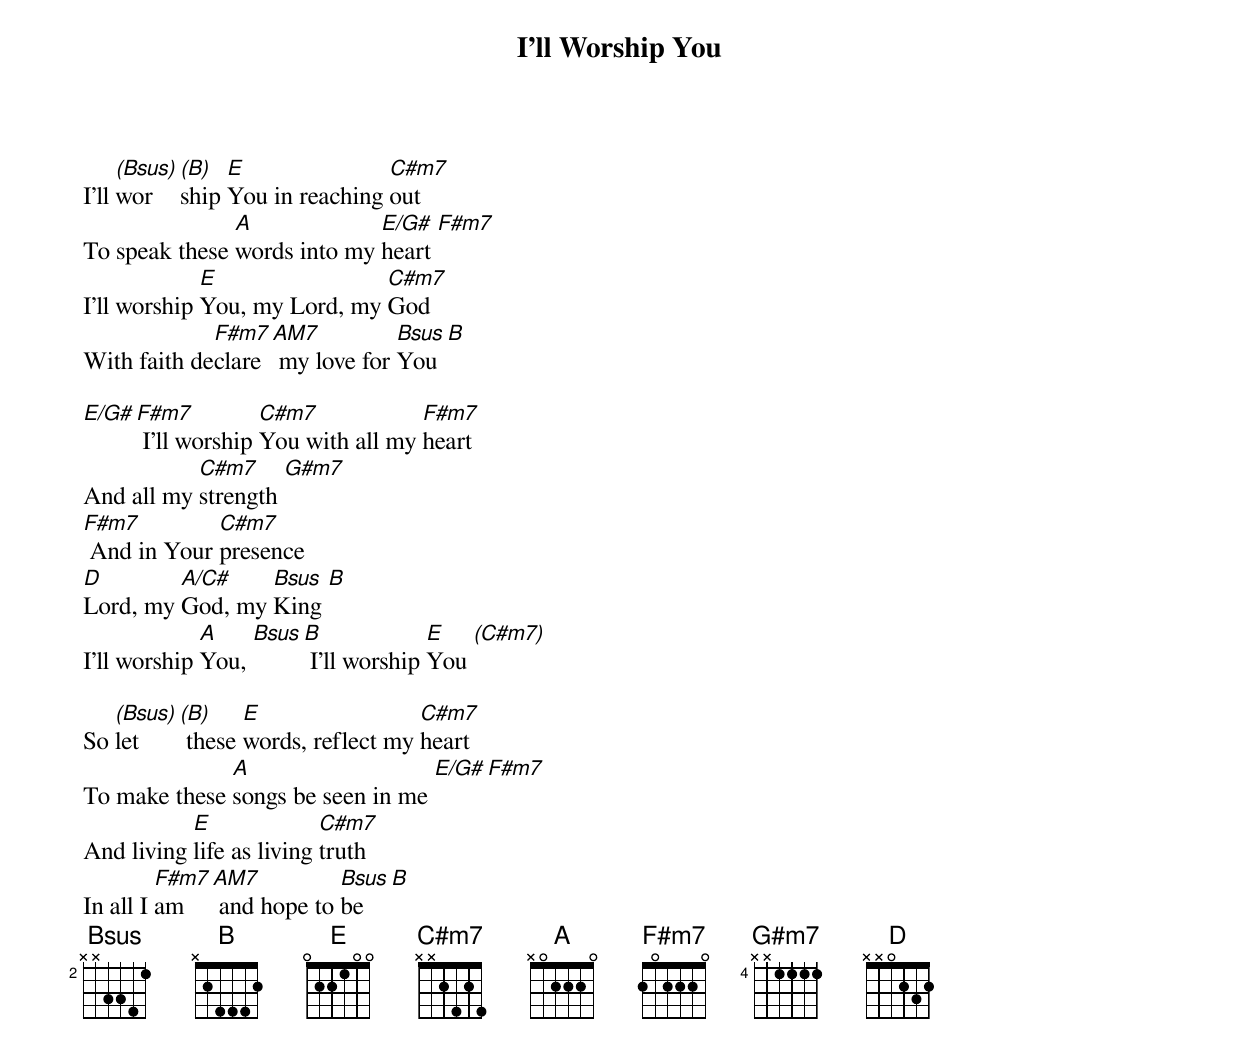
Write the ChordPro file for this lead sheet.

{title: I'll Worship You}
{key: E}
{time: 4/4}
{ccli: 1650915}
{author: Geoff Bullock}
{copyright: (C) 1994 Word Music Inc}

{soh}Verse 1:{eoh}
I'll [(Bsus)]wor[(B)]ship [E]You in reaching [C#m7]out
To speak these [A]words into my [E/G#]heart [F#m7]
I'll worship [E]You, my Lord, my [C#m7]God
With faith de[F#m7]clare [AM7] my love for [Bsus]You [B]

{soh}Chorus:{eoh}
[E/G#][F#m7] I'll worship [C#m7]You with all my [F#m7]heart
And all my [C#m7]strength [G#m7]
[F#m7] And in Your [C#m7]presence
[D]Lord, my [A/C#]God, my [Bsus]King [B]
I'll worship [A]You, [Bsus][B] I'll worship [E]You [(C#m7)]

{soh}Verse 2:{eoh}
So [(Bsus)]let [(B)] these [E]words, reflect my [C#m7]heart
To make these [A]songs be seen in me [E/G#][F#m7]
And living [E]life as living [C#m7]truth
In all I [F#m7]am [AM7] and hope to [Bsus]be [B]
